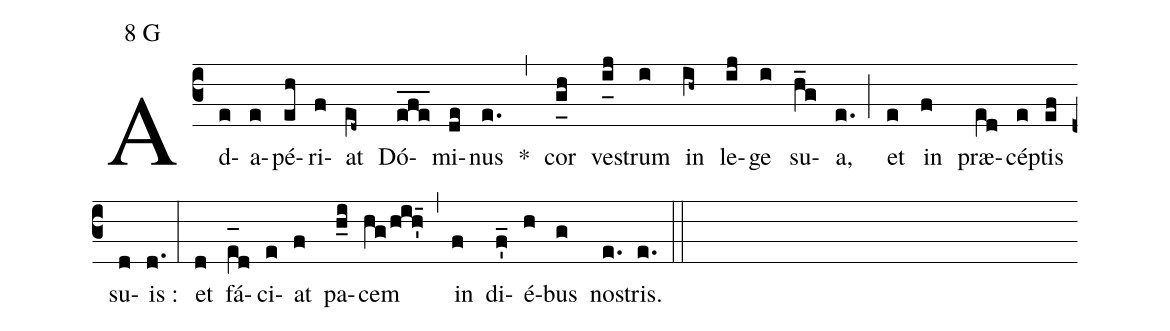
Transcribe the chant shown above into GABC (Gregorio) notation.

mode:8 G;
%%
(c3) Ad(e)a(e)pé(eh)ri(f)at(e[ll:1]d~) Dó(efe___)mi(de)nus(e.) *(,) cor(g_[uh:l]h) ve(i_[uh:l]j)strum(i) in(ih~) le(ij)ge(i) su(h_g)a,(e.) (;) et(e) in(f) præ(e[ll:1]d)cé(e)ptis(ef) su(d)is :(d.) (:) et(d) fá(e_[oh:h][ll:1]d)ci(e)at(f) pa(h_i)cem(hg/hih'_15) (,) in(f) di(f'_)é(h)bus(g) no(e.)stris.(e.) (::)
